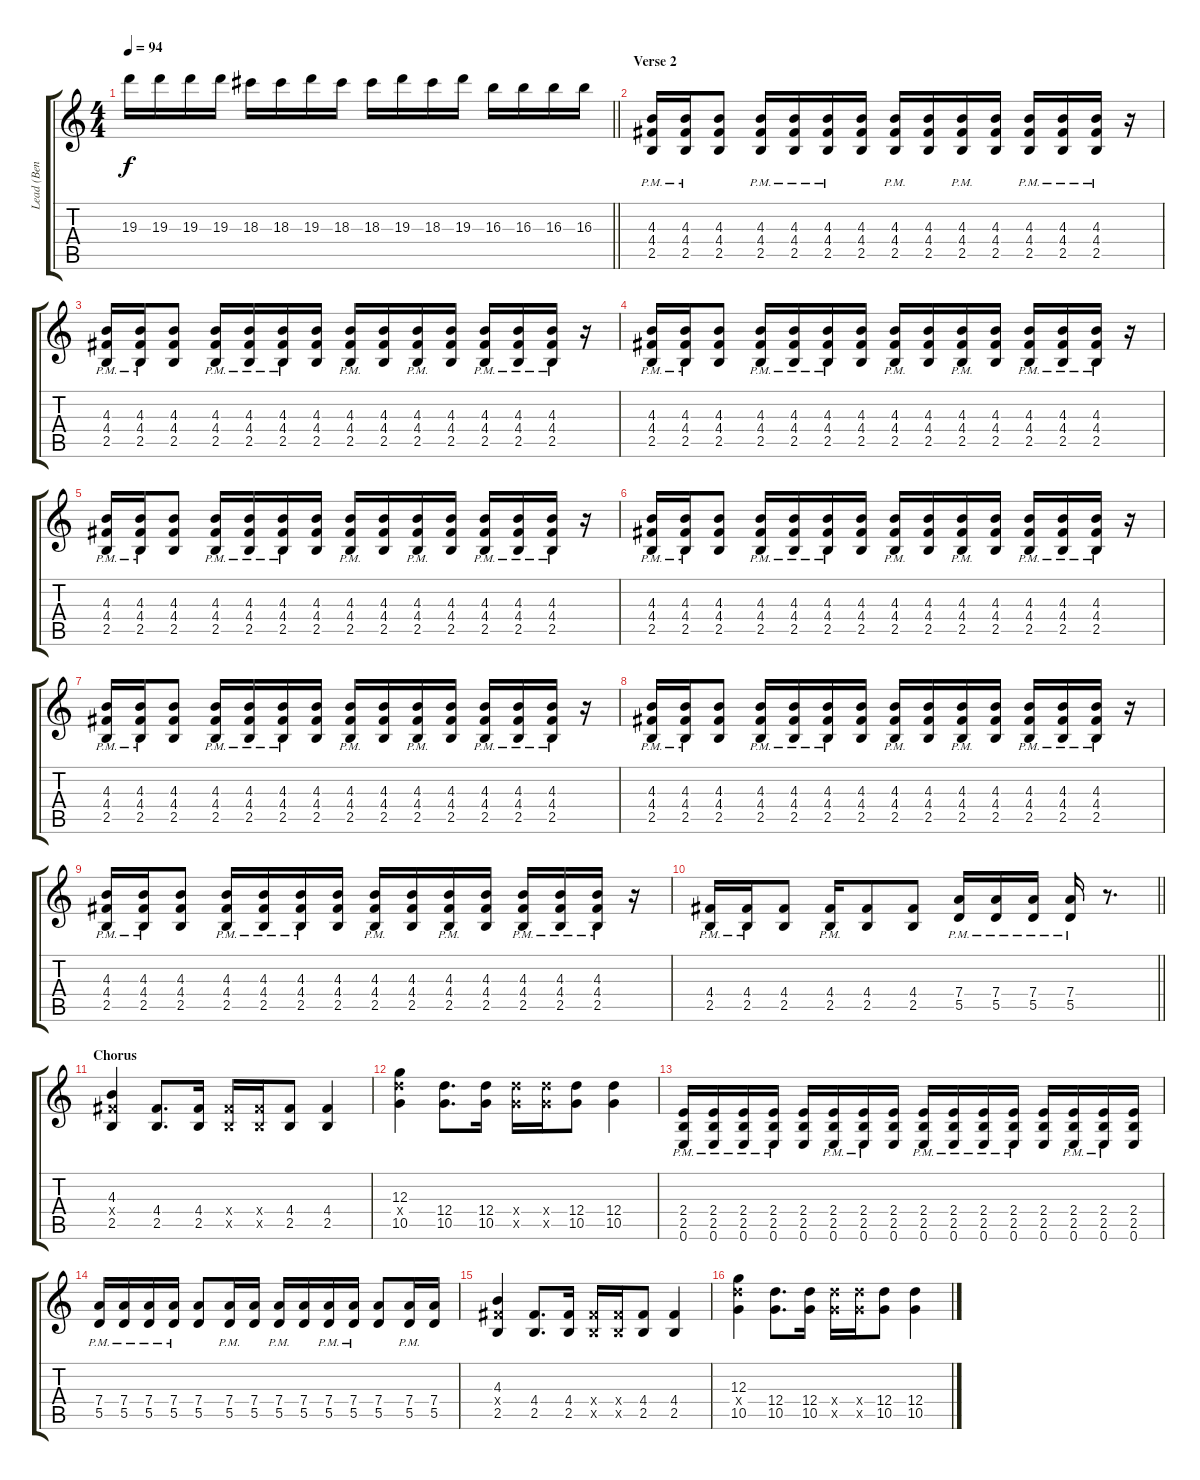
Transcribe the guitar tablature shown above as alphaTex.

\track ("Lead (Ben Kasica)" "Lead (Ben ") {instrument distortionguitar}
\staff {score tabs}
\tuning (E4 B3 G3 D3 A2 E2) {hide}
\ts (4 4)
\tempo 94
\clef g2
\barLineRight lightlight
\ks c
19.3.16{dy f} 19.3.16 19.3.16 19.3.16 18.3.16 18.3.16 19.3.16 18.3.16 18.3.16 19.3.16 18.3.16 19.3.16 16.3.16 16.3.16 16.3.16 16.3.16 |
\section ("" "Verse 2")
(4.3{pm} 4.4{pm} 2.5{pm}).16{volume 16} (4.3{pm} 4.4{pm} 2.5{pm}).16 (4.3 4.4 2.5).8 (4.3{pm} 4.4{pm} 2.5{pm}).16 (4.3{pm} 4.4{pm} 2.5{pm}).16 (4.3{pm} 4.4{pm} 2.5{pm}).16 (4.3 4.4 2.5).16 (4.3{pm} 4.4{pm} 2.5{pm}).16 (4.3 4.4 2.5).16 (4.3{pm} 4.4{pm} 2.5{pm}).16 (4.3 4.4 2.5).16 (4.3{pm} 4.4{pm} 2.5{pm}).16 (4.3{pm} 4.4{pm} 2.5{pm}).16 (4.3{pm} 4.4{pm} 2.5{pm}).16 r.16 |
(4.3{pm} 4.4{pm} 2.5{pm}).16 (4.3{pm} 4.4{pm} 2.5{pm}).16 (4.3 4.4 2.5).8 (4.3{pm} 4.4{pm} 2.5{pm}).16 (4.3{pm} 4.4{pm} 2.5{pm}).16 (4.3{pm} 4.4{pm} 2.5{pm}).16 (4.3 4.4 2.5).16 (4.3{pm} 4.4{pm} 2.5{pm}).16 (4.3 4.4 2.5).16 (4.3{pm} 4.4{pm} 2.5{pm}).16 (4.3 4.4 2.5).16 (4.3{pm} 4.4{pm} 2.5{pm}).16 (4.3{pm} 4.4{pm} 2.5{pm}).16 (4.3{pm} 4.4{pm} 2.5{pm}).16 r.16 |
(4.3{pm} 4.4{pm} 2.5{pm}).16 (4.3{pm} 4.4{pm} 2.5{pm}).16 (4.3 4.4 2.5).8 (4.3{pm} 4.4{pm} 2.5{pm}).16 (4.3{pm} 4.4{pm} 2.5{pm}).16 (4.3{pm} 4.4{pm} 2.5{pm}).16 (4.3 4.4 2.5).16 (4.3{pm} 4.4{pm} 2.5{pm}).16 (4.3 4.4 2.5).16 (4.3{pm} 4.4{pm} 2.5{pm}).16 (4.3 4.4 2.5).16 (4.3{pm} 4.4{pm} 2.5{pm}).16 (4.3{pm} 4.4{pm} 2.5{pm}).16 (4.3{pm} 4.4{pm} 2.5{pm}).16 r.16 |
(4.3{pm} 4.4{pm} 2.5{pm}).16 (4.3{pm} 4.4{pm} 2.5{pm}).16 (4.3 4.4 2.5).8 (4.3{pm} 4.4{pm} 2.5{pm}).16 (4.3{pm} 4.4{pm} 2.5{pm}).16 (4.3{pm} 4.4{pm} 2.5{pm}).16 (4.3 4.4 2.5).16 (4.3{pm} 4.4{pm} 2.5{pm}).16 (4.3 4.4 2.5).16 (4.3{pm} 4.4{pm} 2.5{pm}).16 (4.3 4.4 2.5).16 (4.3{pm} 4.4{pm} 2.5{pm}).16 (4.3{pm} 4.4{pm} 2.5{pm}).16 (4.3{pm} 4.4{pm} 2.5{pm}).16 r.16 |
(4.3{pm} 4.4{pm} 2.5{pm}).16 (4.3{pm} 4.4{pm} 2.5{pm}).16 (4.3 4.4 2.5).8 (4.3{pm} 4.4{pm} 2.5{pm}).16 (4.3{pm} 4.4{pm} 2.5{pm}).16 (4.3{pm} 4.4{pm} 2.5{pm}).16 (4.3 4.4 2.5).16 (4.3{pm} 4.4{pm} 2.5{pm}).16 (4.3 4.4 2.5).16 (4.3{pm} 4.4{pm} 2.5{pm}).16 (4.3 4.4 2.5).16 (4.3{pm} 4.4{pm} 2.5{pm}).16 (4.3{pm} 4.4{pm} 2.5{pm}).16 (4.3{pm} 4.4{pm} 2.5{pm}).16 r.16 |
(4.3{pm} 4.4{pm} 2.5{pm}).16 (4.3{pm} 4.4{pm} 2.5{pm}).16 (4.3 4.4 2.5).8 (4.3{pm} 4.4{pm} 2.5{pm}).16 (4.3{pm} 4.4{pm} 2.5{pm}).16 (4.3{pm} 4.4{pm} 2.5{pm}).16 (4.3 4.4 2.5).16 (4.3{pm} 4.4{pm} 2.5{pm}).16 (4.3 4.4 2.5).16 (4.3{pm} 4.4{pm} 2.5{pm}).16 (4.3 4.4 2.5).16 (4.3{pm} 4.4{pm} 2.5{pm}).16 (4.3{pm} 4.4{pm} 2.5{pm}).16 (4.3{pm} 4.4{pm} 2.5{pm}).16 r.16 |
(4.3{pm} 4.4{pm} 2.5{pm}).16 (4.3{pm} 4.4{pm} 2.5{pm}).16 (4.3 4.4 2.5).8 (4.3{pm} 4.4{pm} 2.5{pm}).16 (4.3{pm} 4.4{pm} 2.5{pm}).16 (4.3{pm} 4.4{pm} 2.5{pm}).16 (4.3 4.4 2.5).16 (4.3{pm} 4.4{pm} 2.5{pm}).16 (4.3 4.4 2.5).16 (4.3{pm} 4.4{pm} 2.5{pm}).16 (4.3 4.4 2.5).16 (4.3{pm} 4.4{pm} 2.5{pm}).16 (4.3{pm} 4.4{pm} 2.5{pm}).16 (4.3{pm} 4.4{pm} 2.5{pm}).16 r.16 |
(4.3{pm} 4.4{pm} 2.5{pm}).16 (4.3{pm} 4.4{pm} 2.5{pm}).16 (4.3 4.4 2.5).8 (4.3{pm} 4.4{pm} 2.5{pm}).16 (4.3{pm} 4.4{pm} 2.5{pm}).16 (4.3{pm} 4.4{pm} 2.5{pm}).16 (4.3 4.4 2.5).16 (4.3{pm} 4.4{pm} 2.5{pm}).16 (4.3 4.4 2.5).16 (4.3{pm} 4.4{pm} 2.5{pm}).16 (4.3 4.4 2.5).16 (4.3{pm} 4.4{pm} 2.5{pm}).16 (4.3{pm} 4.4{pm} 2.5{pm}).16 (4.3{pm} 4.4{pm} 2.5{pm}).16 r.16 |
\barLineRight lightlight
(4.4{pm} 2.5{pm}).16 (4.4{pm} 2.5{pm}).16 (4.4 2.5).8 (4.4{pm} 2.5{pm}).16 (4.4 2.5).8 (4.4 2.5).8 (7.4{pm} 5.5{pm}).16 (7.4{pm} 5.5{pm}).16 (7.4{pm} 5.5{pm}).16 (7.4{pm} 5.5{pm}).16 r.8{d} |
\section ("" "Chorus")
(4.3 4.4{x} 2.5).4 (4.4 2.5).8{d} (4.4 2.5).16 (4.4{x} 2.5{x}).16 (4.4{x} 2.5{x}).16 (4.4 2.5).8 (4.4 2.5).4 |
(12.3 12.4{x} 10.5).4 (12.4 10.5).8{d} (12.4 10.5).16 (12.4{x} 10.5{x}).16 (12.4{x} 10.5{x}).16 (12.4 10.5).8 (12.4 10.5).4 |
(2.4{pm} 2.5{pm} 0.6{pm}).16 (2.4{pm} 2.5{pm} 0.6{pm}).16 (2.4{pm} 2.5{pm} 0.6{pm}).16 (2.4{pm} 2.5{pm} 0.6{pm}).16 (2.4 2.5 0.6).16 (2.4{pm} 2.5{pm} 0.6{pm}).16 (2.4{pm} 2.5{pm} 0.6{pm}).16 (2.4 2.5 0.6).16 (2.4{pm} 2.5{pm} 0.6{pm}).16 (2.4{pm} 2.5{pm} 0.6{pm}).16 (2.4{pm} 2.5{pm} 0.6{pm}).16 (2.4{pm} 2.5{pm} 0.6{pm}).16 (2.4 2.5 0.6).16 (2.4{pm} 2.5{pm} 0.6{pm}).16 (2.4{pm} 2.5{pm} 0.6{pm}).16 (2.4 2.5 0.6).16 |
(7.4{pm} 5.5{pm}).16 (7.4{pm} 5.5{pm}).16 (7.4{pm} 5.5{pm}).16 (7.4{pm} 5.5{pm}).16 (7.4 5.5).8 (7.4{pm} 5.5{pm}).16 (7.4 5.5).16 (7.4{pm} 5.5{pm}).16 (7.4 5.5).16 (7.4{pm} 5.5{pm}).16 (7.4{pm} 5.5{pm}).16 (7.4 5.5).8 (7.4{pm} 5.5{pm}).16 (7.4 5.5).16 |
(4.3 4.4{x} 2.5).4 (4.4 2.5).8{d} (4.4 2.5).16 (4.4{x} 2.5{x}).16 (4.4{x} 2.5{x}).16 (4.4 2.5).8 (4.4 2.5).4 |
(12.3 12.4{x} 10.5).4 (12.4 10.5).8{d} (12.4 10.5).16 (12.4{x} 10.5{x}).16 (12.4{x} 10.5{x}).16 (12.4 10.5).8 (12.4 10.5).4
